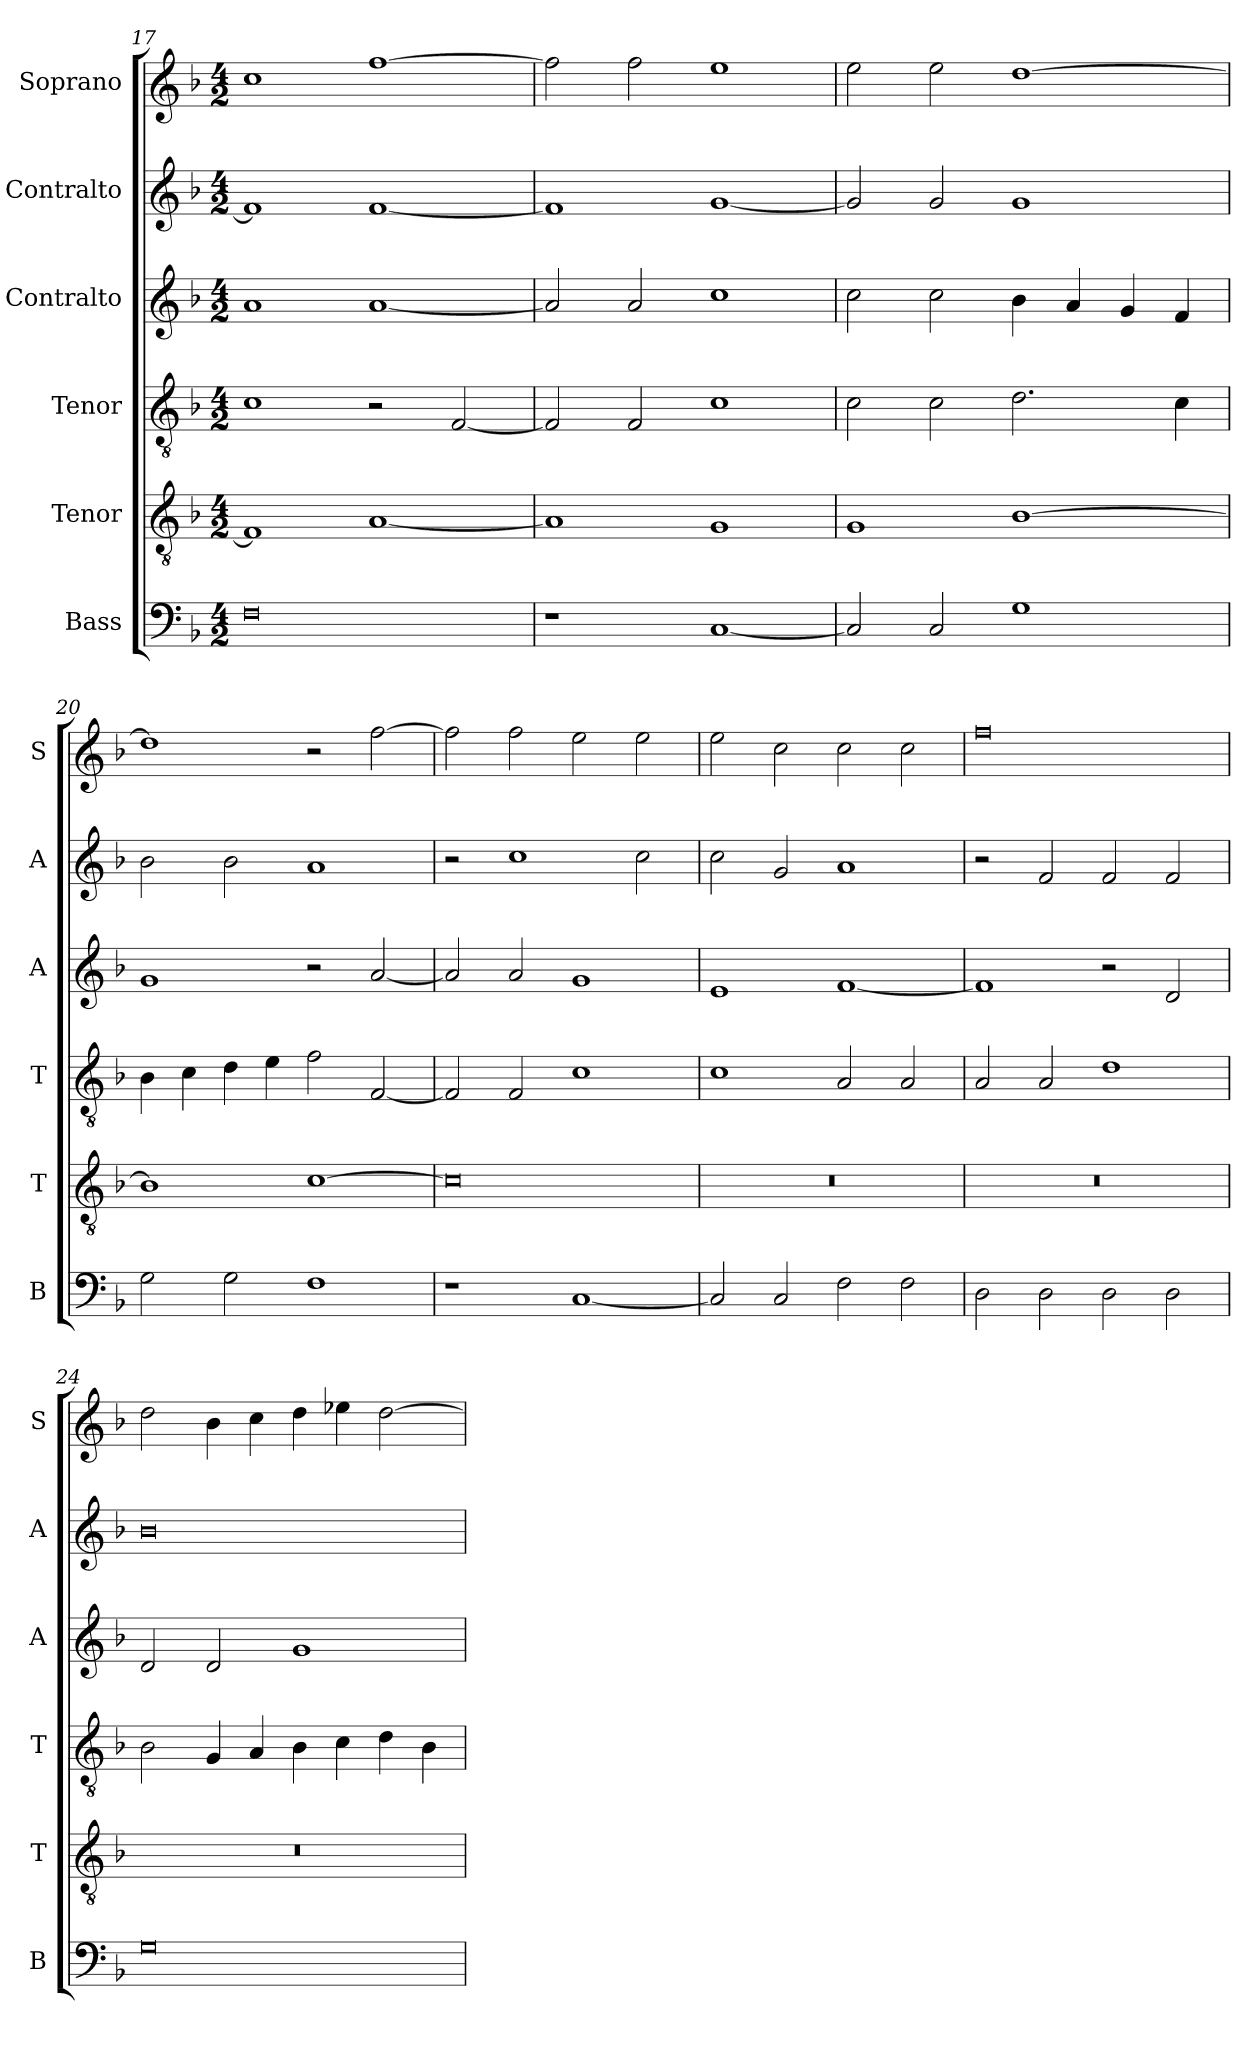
**kern	**kern	**kern	**kern	**kern	**kern
*part6	*part5	*part4	*part3	*part2	*part1
*staff6	*staff5	*staff4	*staff3	*staff2	*staff1
*I"Bass	*I"Tenor	*I"Tenor	*I"Contralto	*I"Contralto	*I"Soprano
*I'B	*I'T	*I'T	*I'A	*I'A	*I'S
*clefF4	*clefGv2	*clefGv2	*clefG2	*clefG2	*clefG2
*k[b-]	*k[b-]	*k[b-]	*k[b-]	*k[b-]	*k[b-]
*F:ion	*F:ion	*F:ion	*F:ion	*F:ion	*F:ion
*M4/2	*M4/2	*M4/2	*M4/2	*M4/2	*M4/2
=17	=17	=17	=17	=17	=17
0F	1F]	1c	1a	1f]	1cc
.	[1A	2r	[1a	[1f	[1ff
.	.	[2F	.	.	.
=18	=18	=18	=18	=18	=18
1r	1A]	2F]	2a]	1f]	2ff]
.	.	2F	2a	.	2ff
[1C	1G	1c	1cc	[1g	1ee
=19	=19	=19	=19	=19	=19
2C]	1G	2c	2cc	2g]	2ee
2C	.	2c	2cc	2g	2ee
1G	[1B-	2.d	4b-	1g	[1dd
.	.	.	4a	.	.
.	.	.	4g	.	.
.	.	4c	4f	.	.
=20	=20	=20	=20	=20	=20
2G	1B-]	4B-	1g	2b-	1dd]
.	.	4c	.	.	.
2G	.	4d	.	2b-	.
.	.	4e	.	.	.
1F	[1c	2f	2r	1a	2r
.	.	[2F	[2a	.	[2ff
=21	=21	=21	=21	=21	=21
1r	0c]	2F]	2a]	2r	2ff]
.	.	2F	2a	1cc	2ff
[1C	.	1c	1g	.	2ee
.	.	.	.	2cc	2ee
=22	=22	=22	=22	=22	=22
2C]	0r	1c	1e	2cc	2ee
2C	.	.	.	2g	2cc
2F	.	2A	[1f	1a	2cc
2F	.	2A	.	.	2cc
=23	=23	=23	=23	=23	=23
2D	0r	2A	1f]	2r	0ff
2D	.	2A	.	2f	.
2D	.	1d	2r	2f	.
2D	.	.	2d	2f	.
=24	=24	=24	=24	=24	=24
0G	0r	2B-	2d	0b-	2dd
.	.	4G	2d	.	4b-
.	.	4A	.	.	4cc
.	.	4B-	1g	.	4dd
.	.	4c	.	.	4ee-X
.	.	4d	.	.	[2dd
.	.	4B-	.	.	.
=	=	=	=	=	=
*-	*-	*-	*-	*-	*-
